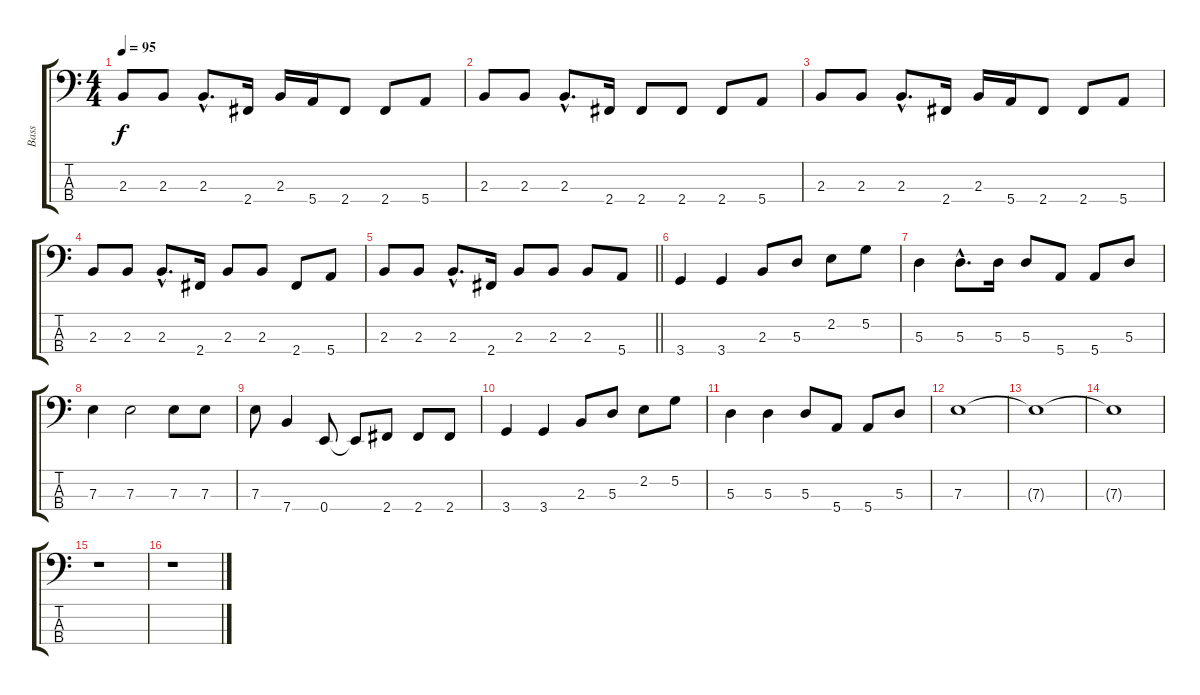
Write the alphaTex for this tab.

\track ("Bass" "Bass") {instrument electricbasspick}
\staff {score tabs}
\tuning (G2 D2 A1 E1) {hide}
\ts (4 4)
\tempo 95
\clef f4
\ks c
2.3.8{dy f} 2.3.8 2.3{hac}.8{d} 2.4.16 2.3.16 5.4.16 2.4.8 2.4.8 5.4.8 |
2.3.8 2.3.8 2.3{hac}.8{d} 2.4.16 2.4.8 2.4.8 2.4.8 5.4.8 |
2.3.8 2.3.8 2.3{hac}.8{d} 2.4.16 2.3.16 5.4.16 2.4.8 2.4.8 5.4.8 |
2.3.8 2.3.8 2.3{hac}.8{d} 2.4.16 2.3.8 2.3.8 2.4.8 5.4.8 |
\barLineRight lightlight
2.3.8 2.3.8 2.3{hac}.8{d} 2.4.16 2.3.8 2.3.8 2.3.8 5.4.8 |
3.4.4 3.4.4 2.3.8 5.3.8 2.2.8 5.2.8 |
5.3.4 5.3{hac}.8{d} 5.3.16 5.3.8 5.4.8 5.4.8 5.3.8 |
7.3.4 7.3.2 7.3.8 7.3.8 |
7.3.8 7.4.4 0.4.8 0.4{t}.8 2.4.8 2.4.8 2.4.8 |
3.4.4 3.4.4 2.3.8 5.3.8 2.2.8 5.2.8 |
5.3.4 5.3.4 5.3.8 5.4.8 5.4.8 5.3.8 |
7.3.1 |
7.3{t}.1 |
7.3{t}.1 |
r.1 |
r.1
